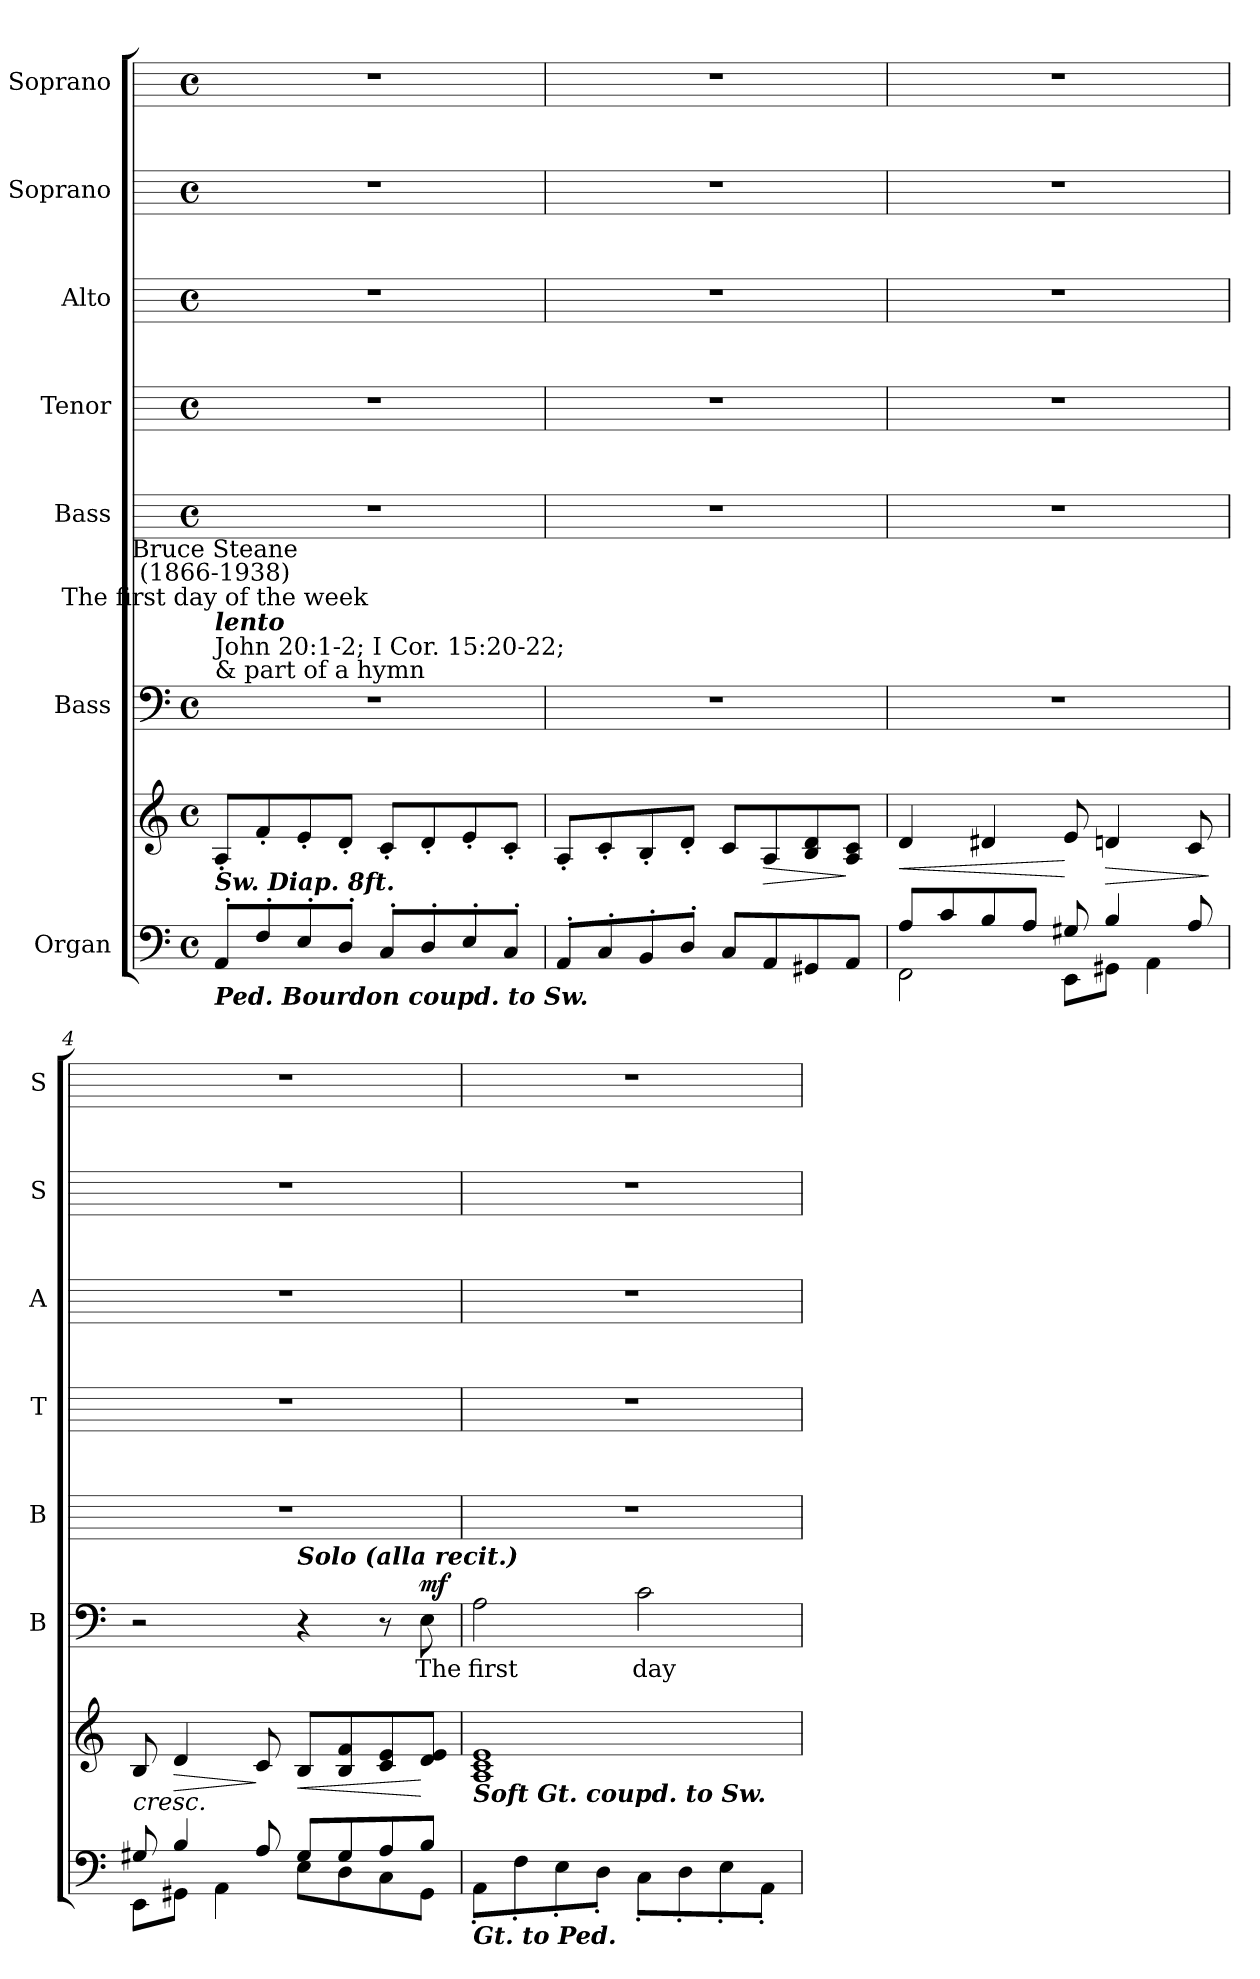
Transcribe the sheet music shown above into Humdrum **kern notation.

**kern	**kern	**dynam	**kern	**text	**dynam	**kern	**kern	**kern	**kern	**kern
*part7	*part7	*part7	*part6	*part6	*part6	*part5	*part4	*part3	*part2	*part1
*staff8	*staff7	*staff7/8	*staff6	*staff6	*staff6	*staff5	*staff4	*staff3	*staff2	*staff1
*I"Organ	*	*	*I"Bass	*	*	*I"Bass	*I"Tenor	*I"Alto	*I"Soprano	*I"Soprano
*	*	*	*I'B	*	*	*I'B	*I'T	*I'A	*I'S	*I'S
*clefF4	*clefG2	*	*clefF4	*	*	*	*	*	*	*
*k[]	*k[]	*	*k[]	*	*	*	*	*	*	*
*C:	*C:	*	*C:	*	*	*	*	*	*	*
*M4/4	*M4/4	*	*M4/4	*	*	*M4/4	*M4/4	*M4/4	*M4/4	*M4/4
*met(c)	*met(c)	*	*met(c)	*	*	*met(c)	*met(c)	*met(c)	*met(c)	*met(c)
*MM54	*MM54	*	*MM54	*	*	*MM54	*MM54	*MM54	*MM54	*MM54
=1	=1	=1	=1	=1	=1	=1	=1	=1	=1	=1
*^	*	*	*	*	*	*	*	*	*	*
!	!	!	!	!LO:TX:a:t=John 20&colon;1-2; I Cor. 15&colon;20-22;\n& part of a hymn	!	!	!	!	!	!	!
!	!	!	!	!LO:TX:a:Bi:t=lento	!	!	!	!	!	!	!
!	!	!	!	!LO:TX:a:cj:t=The first day of the week	!	!	!	!	!	!	!
!	!	!	!	!LO:TX:a:cj:t=Bruce Steane\n(1866-1938)	!	!	!	!	!	!	!
!	!	!LO:TX:b:Bi:t=Sw. Diap. 8ft.	!	!	!	!	!	!	!	!	!
!LO:TX:b:Bi:t=Ped. Bourdon coupd. to Sw.	!	!	!	!	!	!	!	!	!	!	!
8AA'/L	1ryy	8A'L	.	1r	.	.	1r	1r	1r	1r	1r
8F'/	.	8f'	.	.	.	.	.	.	.	.	.
8E'/	.	8e'	.	.	.	.	.	.	.	.	.
8D'/J	.	8d'J	.	.	.	.	.	.	.	.	.
8C'/L	.	8c'L	.	.	.	.	.	.	.	.	.
8D'/	.	8d'	.	.	.	.	.	.	.	.	.
8E'/	.	8e'	.	.	.	.	.	.	.	.	.
8C'/J	.	8c'J	.	.	.	.	.	.	.	.	.
=2	=2	=2	=2	=2	=2	=2	=2	=2	=2	=2	=2
8AA'/L	1ryy	8A'L	.	1r	.	.	1r	1r	1r	1r	1r
8C'/	.	8c'	.	.	.	.	.	.	.	.	.
8BB'/	.	8B'	.	.	.	.	.	.	.	.	.
8D'/J	.	8d'J	.	.	.	.	.	.	.	.	.
8C/L	.	8cL	.	.	.	.	.	.	.	.	.
!	!	!	!LO:HP:b	!	!	!	!	!	!	!	!
8AA/	.	8A	>	.	.	.	.	.	.	.	.
8GG#X/	.	8B 8d	.	.	.	.	.	.	.	.	.
8AA/J	.	8A 8cJ	]	.	.	.	.	.	.	.	.
=3	=3	=3	=3	=3	=3	=3	=3	=3	=3	=3	=3
!	!	!	!LO:HP:b	!	!	!	!	!	!	!	!
8A/L	2FF\	4d	<	1r	.	.	1r	1r	1r	1r	1r
8c/	.	.	.	.	.	.	.	.	.	.	.
8B/	.	4d#X	.	.	.	.	.	.	.	.	.
8A/J	.	.	.	.	.	.	.	.	.	.	.
8G#X/	8EE\L	8e	[	.	.	.	.	.	.	.	.
!	!	!	!LO:HP:b	!	!	!	!	!	!	!	!
4B/	8GG#X\J	4dn	>	.	.	.	.	.	.	.	.
.	4AA\	.	.	.	.	.	.	.	.	.	.
8A/	.	8c	.	.	.	.	.	.	.	.	.
*v	*v	*	*	*	*	*	*	*	*	*	*
.	.	]	.	.	.	.	.	.	.	.
=4	=4	=4	=4	=4	=4	=4	=4	=4	=4	=4
*^	*	*	*	*	*	*	*	*	*	*
!	!	!	!LO:HP:b	!	!	!	!	!	!	!	!
8G#X/	8EE\L	8B	<	2r	.	.	1r	1r	1r	1r	1r
!	!	!	!LO:HP:b	!	!	!	!	!	!	!	!
4B/	8GG#X\J	4d	>	.	.	.	.	.	.	.	.
.	4AA\	.	.	.	.	.	.	.	.	.	.
8A/	.	8c	[ ]	.	.	.	.	.	.	.	.
!	!	!	!	!LO:TX:a:Bi:t=Solo (alla recit.)	!	!	!	!	!	!	!
!	!	!	!LO:HP:b	!	!	!	!	!	!	!	!
8G#/L	8E\L	8BL	<	4r	.	.	.	.	.	.	.
8G#/	8D\	8B 8f	.	.	.	.	.	.	.	.	.
8A/	8C\	8c 8e	.	8r	.	.	.	.	.	.	.
!	!	!	!	!	!LO:LY:b	!LO:DY:b	!	!	!	!	!
8B/J	8GG#\J	8d 8eJ	[	8E	The	mf	.	.	.	.	.
=5	=5	=5	=5	=5	=5	=5	=5	=5	=5	=5	=5
!	!	!LO:TX:b:Bi:t=Soft Gt. coupd. to Sw.	!	!	!	!	!	!	!	!	!
!LO:TX:b:Bi:t=Gt. to Ped.	!	!	!	!	!	!	!	!	!	!	!
!	!	!	!LO:DY:b=2	!	!LO:LY:b	!	!	!	!	!	!
!	!	!	!LO:DY:n=1:b	!	!	!	!	!	!	!	!
1ryy	8AA'\L	1A 1c 1e	mf mf	2A	first	.	1r	1r	1r	1r	1r
.	8F'\	.	.	.	.	.	.	.	.	.	.
.	8E'\	.	.	.	.	.	.	.	.	.	.
.	8D'\J	.	.	.	.	.	.	.	.	.	.
!	!	!	!	!	!LO:LY:b	!	!	!	!	!	!
.	8C'\L	.	.	2c	day	.	.	.	.	.	.
.	8D'\	.	.	.	.	.	.	.	.	.	.
.	8E'\	.	.	.	.	.	.	.	.	.	.
.	8AA'\J	.	.	.	.	.	.	.	.	.	.
*v	*v	*	*	*	*	*	*	*	*	*	*
=	=	=	=	=	=	=	=	=	=	=
*-	*-	*-	*-	*-	*-	*-	*-	*-	*-	*-
